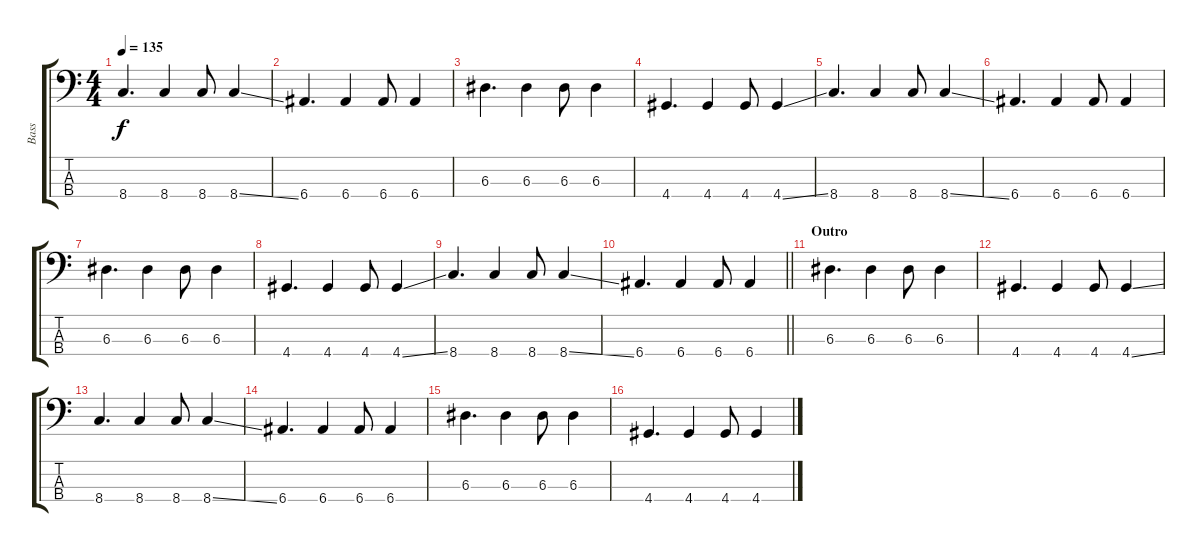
\track ("Bass" "Bass") {instrument electricbassfinger}
\staff {score tabs}
\tuning (G2 D2 A1 E1) {hide}
\ts (4 4)
\tempo 135
\clef f4
\ks c
8.4.4{d dy f} 8.4.4 8.4.8 8.4{ss}.4 |
6.4.4{d} 6.4.4 6.4.8 6.4.4 |
6.3.4{d} 6.3.4 6.3.8 6.3.4 |
4.4.4{d} 4.4.4 4.4.8 4.4{ss}.4 |
8.4.4{d} 8.4.4 8.4.8 8.4{ss}.4 |
6.4.4{d} 6.4.4 6.4.8 6.4.4 |
6.3.4{d} 6.3.4 6.3.8 6.3.4 |
4.4.4{d} 4.4.4 4.4.8 4.4{ss}.4 |
8.4.4{d} 8.4.4 8.4.8 8.4{ss}.4 |
\barLineRight lightlight
6.4.4{d} 6.4.4 6.4.8 6.4.4 |
\section ("" "Outro")
6.3.4{d} 6.3.4 6.3.8 6.3.4 |
4.4.4{d} 4.4.4 4.4.8 4.4{ss}.4 |
8.4.4{d} 8.4.4 8.4.8 8.4{ss}.4 |
6.4.4{d} 6.4.4 6.4.8 6.4.4 |
6.3.4{d} 6.3.4 6.3.8 6.3.4 |
4.4.4{d} 4.4.4 4.4.8 4.4{ss}.4
